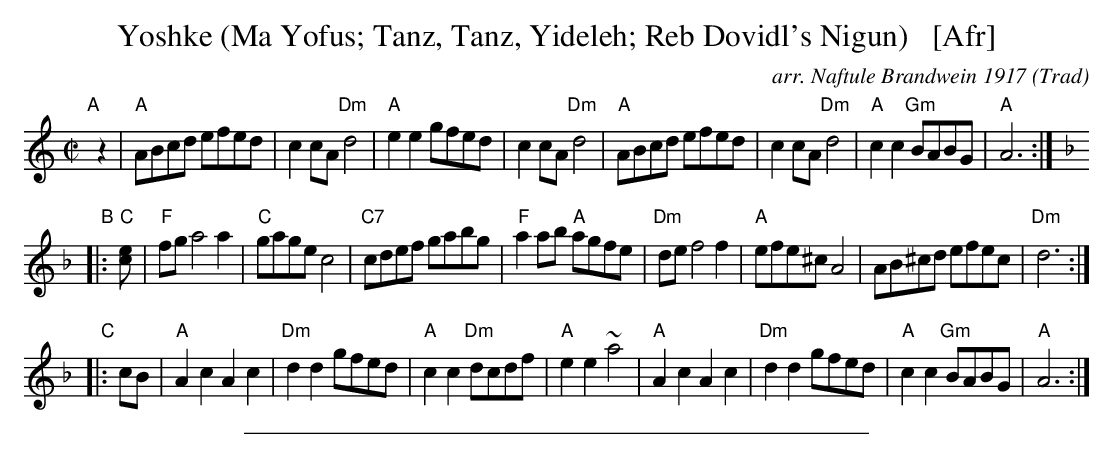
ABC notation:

X:1
T: Yoshke (Ma Yofus; Tanz, Tanz, Yideleh; Reb Dovidl's Nigun)   [Afr]
C: arr. Naftule Brandwein 1917
O: Trad
M: C|
L: 1/8
K: _B^c	% A freygish
"A"[|]z2 \
|  "A"ABcd efed | c2cA "Dm"d4 | "A"e2e2 gfed | c2cA "Dm"d4 \
|  "A"ABcd efed | c2cA "Dm"d4 | "A"c2c2 "Gm"BABG | "A"A6 :|
K: F	% F major, D minor
"B"|: "C"[c2e] \
|  "F"fga4 a2 | "C"gage c4 | "C7"cdef gabg | "F"a2ab "A"agfe \
|  "Dm"def4 f2 | "A"efe^c A4 | AB^cd efec | "Dm"d6 :|
K: _B^c	% A freygish
"C"|: cB \
|  "A"A2c2 A2c2 | "Dm"d2d2 gfed | "A"c2c2 "Dm"dcdf | "A"e2e2 ~a4 \
|  "A"A2c2 A2c2 | "Dm"d2d2 gfed | "A"c2c2 "Gm"BABG | "A"A6 :|
